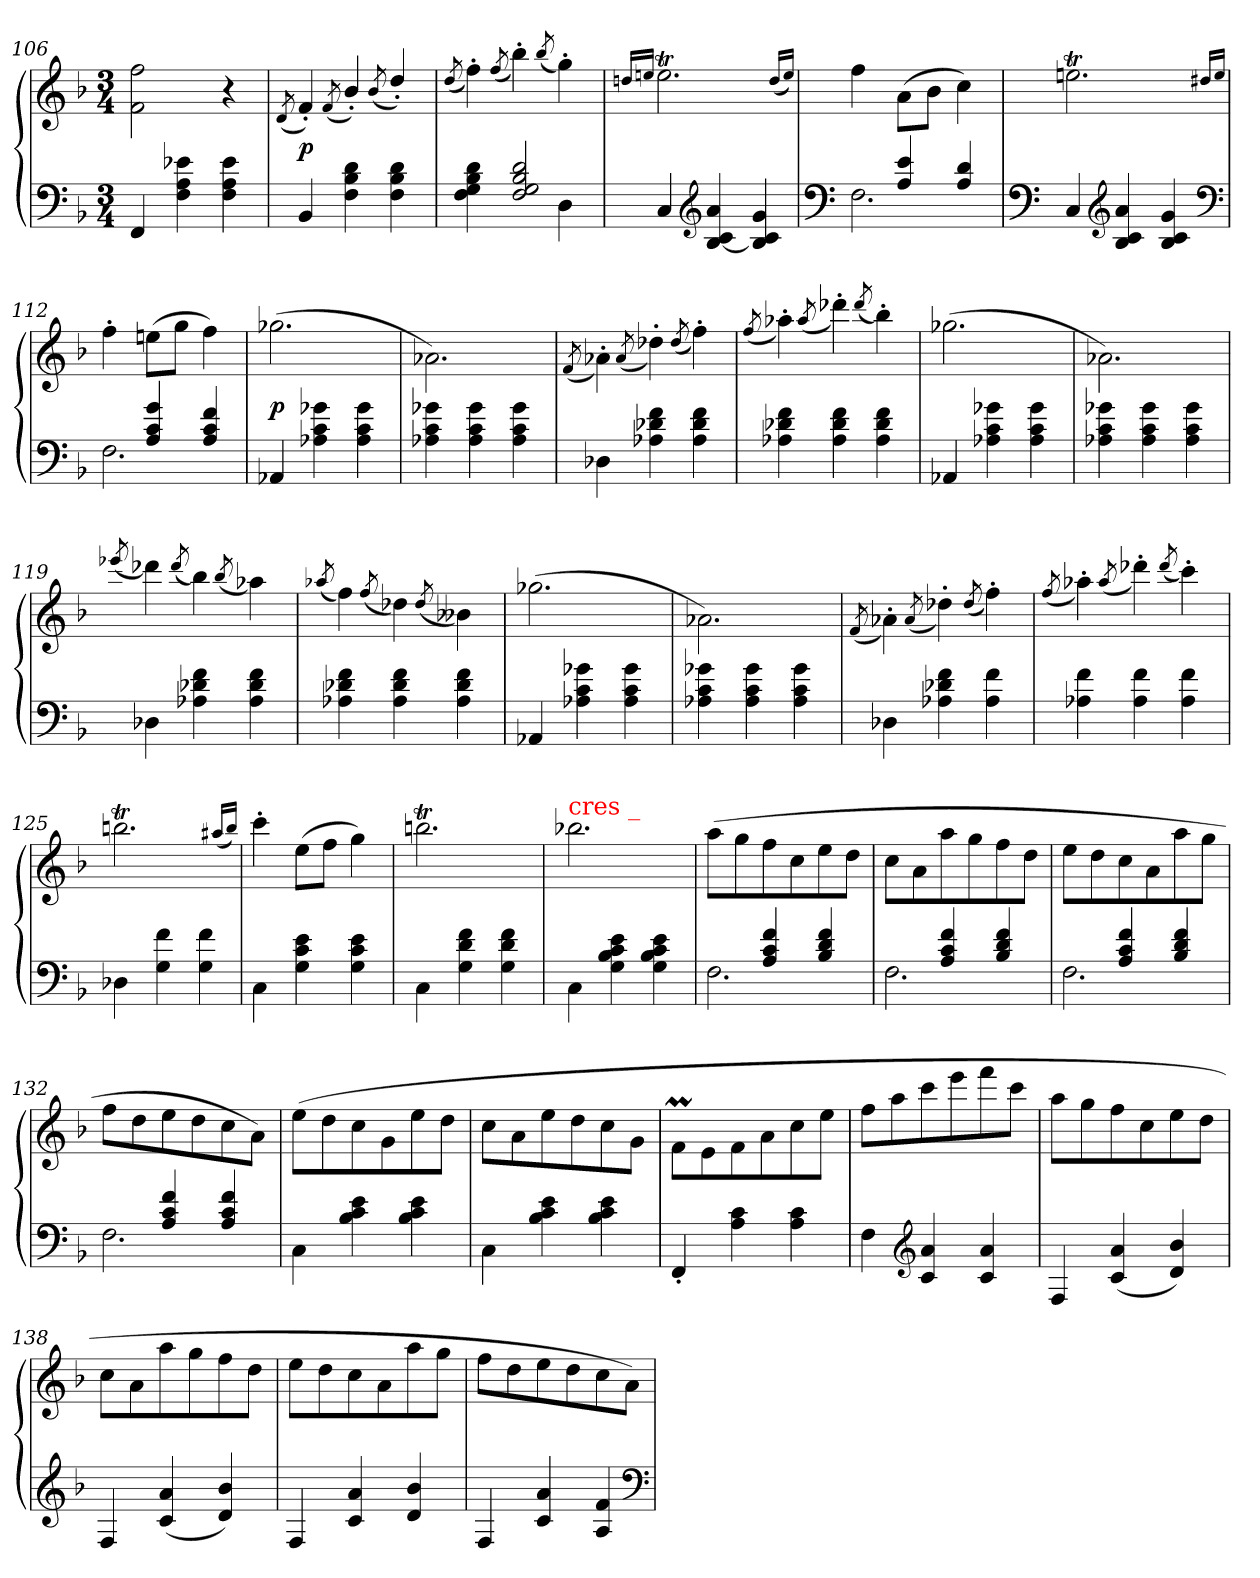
**kern	**kern	**dynam
*part1	*part1	*part1
*staff2	*staff1	*staff1/2
*clefF4	*clefG2	*
*k[b-]	*k[b-]	*
*F:	*F:	*
*M3/4	*M3/4	*
=106	=106	=106
4FF	2ff 2f	.
4e-X 4A 4F	.	.
4e- 4A 4F	4r	.
=107	=107	=107
.	(<8qd/	.
4BB-	4f')	p
.	(8qf/	.
4d 4B- 4F	4b-'/)	.
.	(<8qb-/	.
4d 4B- 4F	4dd'/)	.
=108	=108	=108
.	(<8qdd/	.
*^	*	*
4ryy	4d 4B- 4G 4F	4ff')	.
.	.	(<8qff/	.
2d 2B- 2G 2F	4ryy	4bb-')	.
.	.	(<8qbb-/	.
.	4D	4gg')	.
*v	*v	*	*
=109	=109	=109
.	16qqddn/LL	.
.	16qqeen/JJ	.
4C	2.eet	.
*clefG2	*	*
4a 4c [4B-	.	.
4g 4c 4B-]	.	.
.	(16qqddTTT/LL	.
.	16qqee/JJ)	.
=110	=110	=110
*clefF4	*	*
*^	*	*
4ryy	2.F	4ff	.
4e/ 4A/	.	(>8a\L	.
.	.	8b-J	.
4d/ 4A/	.	4cc)	.
*v	*v	*	*
=111	=111	=111
*clefF4	*	*
4C	2.eent	.
*clefG2	*	*
4a 4c 4B-	.	.
4g 4c 4B-	.	.
*clefF4	*	*
.	16qqdd#XTTT/LL	.
.	16qqee/JJ	.
=112	=112	=112
*^	*	*
4ryy	2.F	4ff'	.
4g 4c 4A	.	(8eenL	.
.	.	8ggJ	.
4f 4c 4A	.	4ff)	.
*v	*v	*	*
=113	=113	=113
4AA-X	(2.gg-X	p
4g-X 4c 4A-X	.	.
4g- 4c 4A-	.	.
=114	=114	=114
4g-X 4c 4A-X	2.a-X\)	.
4g- 4c 4A-	.	.
4g- 4c 4A-	.	.
=115	=115	=115
.	(<8qf/	.
4D-X	4a-X'\)	.
.	(<8qa-/	.
4f 4d-X 4A-X	4dd-X')	.
.	(8qdd-/	.
4f 4d- 4A-	4ff')	.
=116	=116	=116
.	(<8qff/	.
4f 4d-X 4A-X	4aa-X')	.
.	(<8qaa-/	.
4f 4d- 4A-	4ddd-X')	.
.	(<8qddd-/	.
4f 4d- 4A-	4bb-')	.
=117	=117	=117
4AA-X	(2.gg-X	.
4g-X 4c 4A-X	.	.
4g- 4c 4A-	.	.
=118	=118	=118
4g-X 4c 4A-X	2.a-X\)	.
4g- 4c 4A-	.	.
4g- 4c 4A-	.	.
=119	=119	=119
.	(8qeee-X/	.
4D-X	4ddd-X)	.
.	(<8qddd-/	.
4f 4d-X 4A-X	4bb-)	.
.	(<8qbb-/	.
4f 4d- 4A-	4aa-X)	.
=120	=120	=120
.	(<8qaa-X/	.
4f 4d-X 4A-X	4ff)	.
.	(<8qff/	.
4f 4d- 4A-	4dd-X)	.
.	(<8qdd-/	.
4f 4d- 4A-	4b--X)	.
=121	=121	=121
4AA-X	(2.gg-X	.
4g-X 4c 4A-X	.	.
4g- 4c 4A-	.	.
=122	=122	=122
4g-X 4c 4A-X	2.a-X\)	.
4g- 4c 4A-	.	.
4g- 4c 4A-	.	.
=123	=123	=123
.	(<8qf/	.
4D-X	4a-X'\)	.
.	(<8qa-/	.
4f 4d-X 4A-X	4dd-X')	.
.	(<8qdd-/	.
4f 4A-	4ff')	.
=124	=124	=124
.	(<8qff/	.
4f 4A-X	4aa-X')	.
.	(<8qaa-/	.
4f 4A-	4ddd-X')	.
.	(8qddd-/	.
4f 4A-	4ccc')	.
=125	=125	=125
4D-X	2.bbnt	.
4f 4G	.	.
4f 4G	.	.
.	(<16qqaa#XTTT/LL	.
.	16qqbb/JJ)	.
=126	=126	=126
4C\	4ccc'	.
4e 4c 4G	(>8eeL	.
.	8ffJ	.
4e 4c 4G	4gg)	.
=127	=127	=127
4C\	2.bbnt	.
4f 4d 4G	.	.
4f 4d 4G	.	.
=128	=128	=128
!	!LO:TX:a:color=red:t=cres _	!
4C\	2.bb-X	.
4e 4c 4B- 4G	.	.
4e 4c 4B- 4G	.	.
=129	=129	=129
*^	*	*
4ryy	2.F	(8aaL	.
.	.	8gg	.
4f 4c 4A	.	8ff	.
.	.	8cc	.
4f 4d 4B-	.	8ee	.
.	.	8ddJ	.
=130	=130	=130	=130
4ryy	2.F	8ccL	.
.	.	8a	.
4f 4c 4A	.	8aa	.
.	.	8gg	.
4f 4d 4B-	.	8ff	.
.	.	8ddJ	.
=131	=131	=131	=131
4ryy	2.F	8eeL	.
.	.	8dd	.
4f 4c 4A	.	8cc	.
.	.	8a	.
4f 4d 4B-	.	8aa	.
.	.	8ggJ	.
=132	=132	=132	=132
4ryy	2.F	8ffL	.
.	.	8dd	.
4f 4c 4A	.	8ee	.
.	.	8dd	.
4f 4c 4A	.	8cc	.
.	.	8aJ)	.
*v	*v	*	*
=133	=133	=133
4C\	(>8eeL	.
.	8dd	.
4e 4c 4B-	8cc	.
.	8g	.
4e 4c 4B-	8ee	.
.	8ddJ	.
=134	=134	=134
4C\	8ccL	.
.	8a	.
4e 4c 4B-	8ee	.
.	8dd	.
4e 4c 4B-	8cc	.
.	8gJ	.
=135	=135	=135
4FF'	8fM\L	.
.	8e	.
4c 4A	8f	.
.	8a	.
4c 4A	8cc	.
.	8eeJ	.
=136	=136	=136
4F	8ffL	.
.	8aa	.
*clefG2	*	*
4a 4c	8ccc	.
.	8eee	.
4a 4c	8fff	.
.	8cccJ	.
=137	=137	=137
4F	8aaL	.
.	8gg	.
(4a 4c	8ff	.
.	8cc	.
4b- 4d)	8ee	.
.	8ddJ	.
=138	=138	=138
4F	8ccL	.
.	8a	.
(4a 4c	8aa	.
.	8gg	.
4b- 4d)	8ff	.
.	8ddJ	.
=139	=139	=139
4F	8eeL	.
.	8dd	.
4a 4c	8cc	.
.	8a	.
4b- 4d	8aa	.
.	8ggJ	.
=140	=140	=140
4F	8ffL	.
.	8dd	.
4a 4c	8ee	.
.	8dd	.
4f 4A	8cc	.
.	8aJ)	.
*clefF4	*	*
=	=	=
*-	*-	*-
